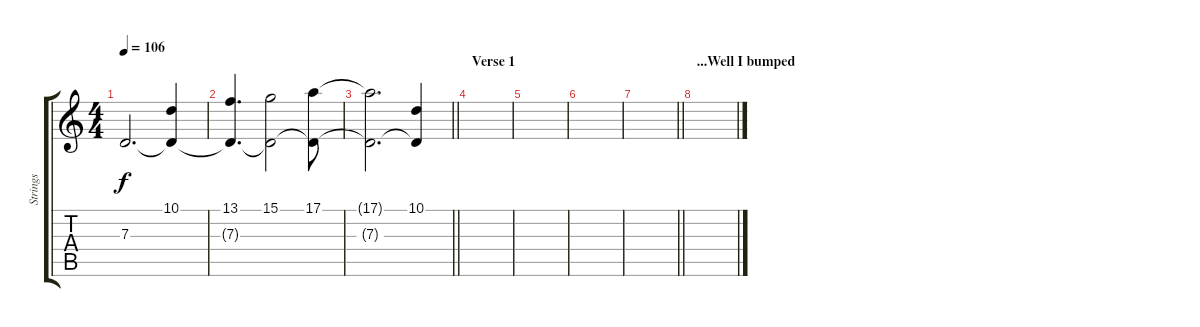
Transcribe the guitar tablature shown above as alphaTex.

\track ("Strings" "Strings") {instrument synthstrings1}
\staff {score tabs}
\tuning (E4 B3 G3 D3 A2 E2) {hide}
\ts (4 4)
\tempo 106
\clef g2
\ks c
7.3{t}.2{d dy f} (10.1 7.3{t}).4 |
(13.1 7.3{t}).4{d} (15.1 7.3{t}).2 (17.1 7.3{t}).8 |
\barLineRight lightlight
(17.1{t} 7.3{t}).2{d} (10.1 7.3{t}).4 |
\section ("" "Verse 1")
|
|
|
\barLineRight lightlight
|
\section ("" "...Well I bumped")
